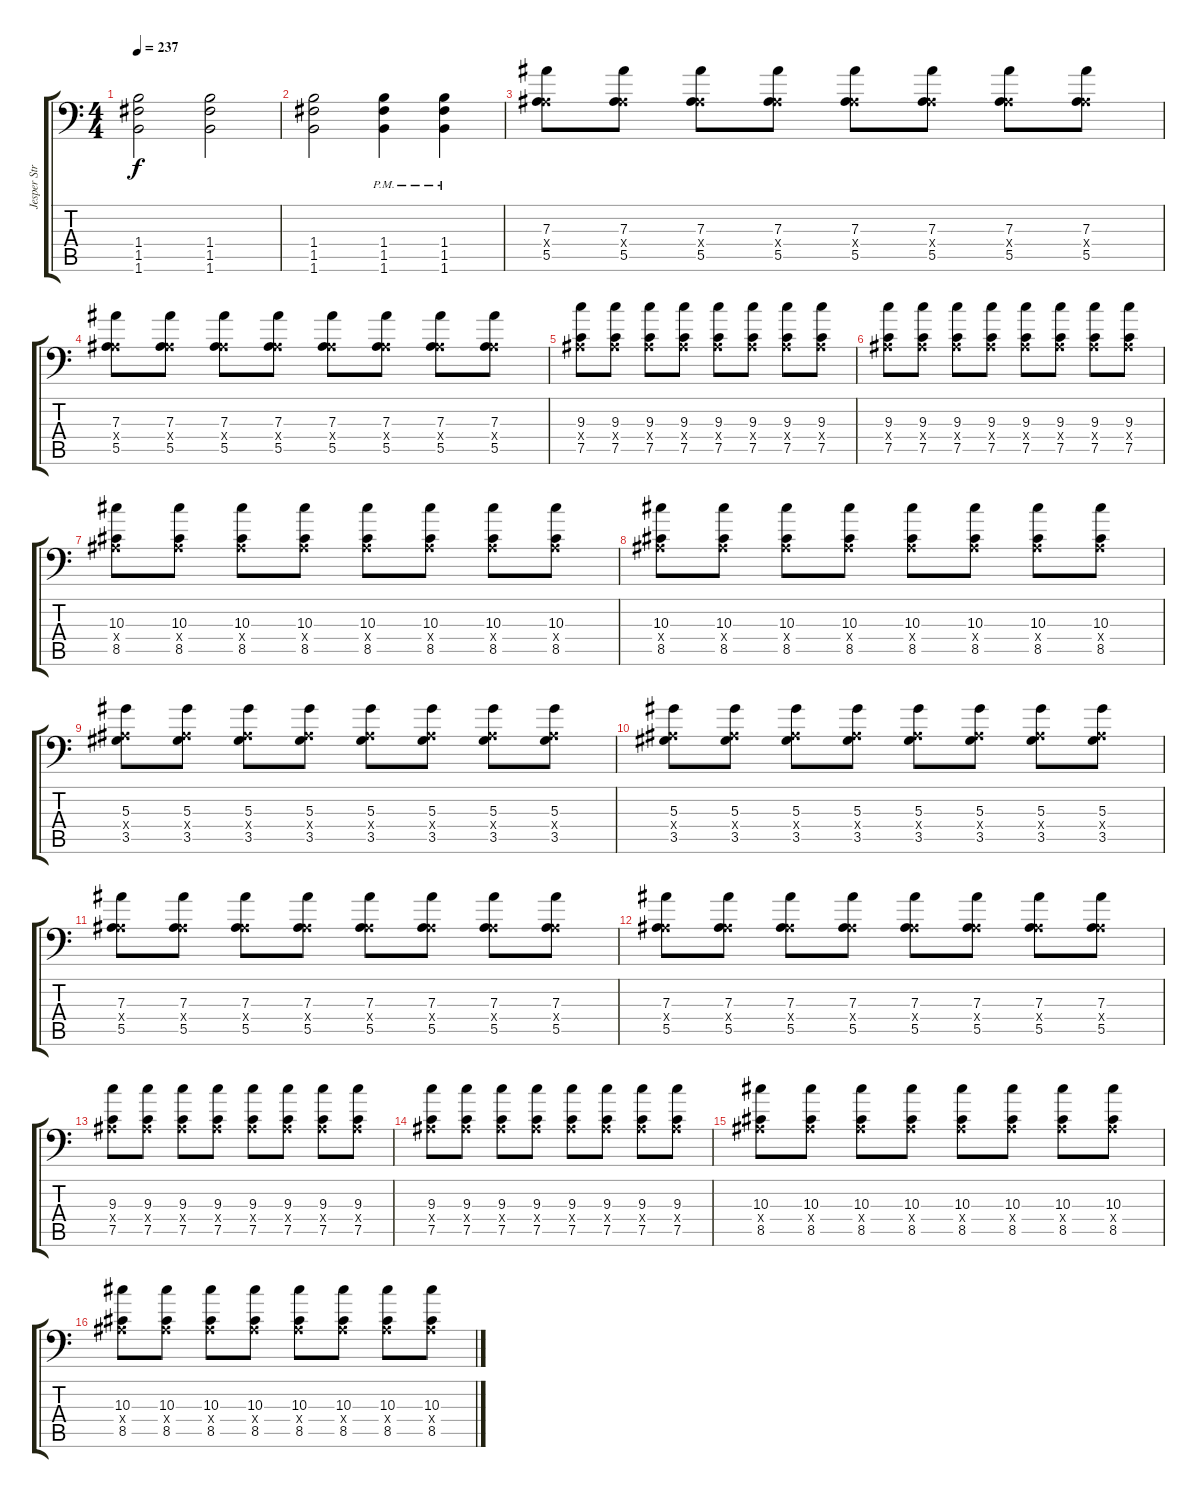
\track ("Jesper Strömblad" "Jesper Str") {instrument distortionguitar}
\staff {score tabs}
\tuning (C4 G3 Eb3 Bb2 F2 Bb1) {hide}
\ts (4 4)
\tempo 237
\clef f4
\ks c
(1.4 1.5 1.6).2{dy f} (1.4 1.5 1.6).2 |
(1.4 1.5 1.6).2 (1.4{pm} 1.5{pm} 1.6{pm}).4 (1.4{pm} 1.5{pm} 1.6{pm}).4 |
(7.3 0.4{x} 5.5).8 (7.3 0.4{x} 5.5).8 (7.3 0.4{x} 5.5).8 (7.3 0.4{x} 5.5).8 (7.3 0.4{x} 5.5).8 (7.3 0.4{x} 5.5).8 (7.3 0.4{x} 5.5).8 (7.3 0.4{x} 5.5).8 |
(7.3 0.4{x} 5.5).8 (7.3 0.4{x} 5.5).8 (7.3 0.4{x} 5.5).8 (7.3 0.4{x} 5.5).8 (7.3 0.4{x} 5.5).8 (7.3 0.4{x} 5.5).8 (7.3 0.4{x} 5.5).8 (7.3 0.4{x} 5.5).8 |
(9.3 0.4{x} 7.5).8 (9.3 0.4{x} 7.5).8 (9.3 0.4{x} 7.5).8 (9.3 0.4{x} 7.5).8 (9.3 0.4{x} 7.5).8 (9.3 0.4{x} 7.5).8 (9.3 0.4{x} 7.5).8 (9.3 0.4{x} 7.5).8 |
(9.3 0.4{x} 7.5).8 (9.3 0.4{x} 7.5).8 (9.3 0.4{x} 7.5).8 (9.3 0.4{x} 7.5).8 (9.3 0.4{x} 7.5).8 (9.3 0.4{x} 7.5).8 (9.3 0.4{x} 7.5).8 (9.3 0.4{x} 7.5).8 |
(10.3 0.4{x} 8.5).8 (10.3 0.4{x} 8.5).8 (10.3 0.4{x} 8.5).8 (10.3 0.4{x} 8.5).8 (10.3 0.4{x} 8.5).8 (10.3 0.4{x} 8.5).8 (10.3 0.4{x} 8.5).8 (10.3 0.4{x} 8.5).8 |
(10.3 0.4{x} 8.5).8 (10.3 0.4{x} 8.5).8 (10.3 0.4{x} 8.5).8 (10.3 0.4{x} 8.5).8 (10.3 0.4{x} 8.5).8 (10.3 0.4{x} 8.5).8 (10.3 0.4{x} 8.5).8 (10.3 0.4{x} 8.5).8 |
(5.3 0.4{x} 3.5).8 (5.3 0.4{x} 3.5).8 (5.3 0.4{x} 3.5).8 (5.3 0.4{x} 3.5).8 (5.3 0.4{x} 3.5).8 (5.3 0.4{x} 3.5).8 (5.3 0.4{x} 3.5).8 (5.3 0.4{x} 3.5).8 |
(5.3 0.4{x} 3.5).8 (5.3 0.4{x} 3.5).8 (5.3 0.4{x} 3.5).8 (5.3 0.4{x} 3.5).8 (5.3 0.4{x} 3.5).8 (5.3 0.4{x} 3.5).8 (5.3 0.4{x} 3.5).8 (5.3 0.4{x} 3.5).8 |
(7.3 0.4{x} 5.5).8 (7.3 0.4{x} 5.5).8 (7.3 0.4{x} 5.5).8 (7.3 0.4{x} 5.5).8 (7.3 0.4{x} 5.5).8 (7.3 0.4{x} 5.5).8 (7.3 0.4{x} 5.5).8 (7.3 0.4{x} 5.5).8 |
(7.3 0.4{x} 5.5).8 (7.3 0.4{x} 5.5).8 (7.3 0.4{x} 5.5).8 (7.3 0.4{x} 5.5).8 (7.3 0.4{x} 5.5).8 (7.3 0.4{x} 5.5).8 (7.3 0.4{x} 5.5).8 (7.3 0.4{x} 5.5).8 |
(9.3 0.4{x} 7.5).8 (9.3 0.4{x} 7.5).8 (9.3 0.4{x} 7.5).8 (9.3 0.4{x} 7.5).8 (9.3 0.4{x} 7.5).8 (9.3 0.4{x} 7.5).8 (9.3 0.4{x} 7.5).8 (9.3 0.4{x} 7.5).8 |
(9.3 0.4{x} 7.5).8 (9.3 0.4{x} 7.5).8 (9.3 0.4{x} 7.5).8 (9.3 0.4{x} 7.5).8 (9.3 0.4{x} 7.5).8 (9.3 0.4{x} 7.5).8 (9.3 0.4{x} 7.5).8 (9.3 0.4{x} 7.5).8 |
(10.3 0.4{x} 8.5).8 (10.3 0.4{x} 8.5).8 (10.3 0.4{x} 8.5).8 (10.3 0.4{x} 8.5).8 (10.3 0.4{x} 8.5).8 (10.3 0.4{x} 8.5).8 (10.3 0.4{x} 8.5).8 (10.3 0.4{x} 8.5).8 |
(10.3 0.4{x} 8.5).8 (10.3 0.4{x} 8.5).8 (10.3 0.4{x} 8.5).8 (10.3 0.4{x} 8.5).8 (10.3 0.4{x} 8.5).8 (10.3 0.4{x} 8.5).8 (10.3 0.4{x} 8.5).8 (10.3 0.4{x} 8.5).8
